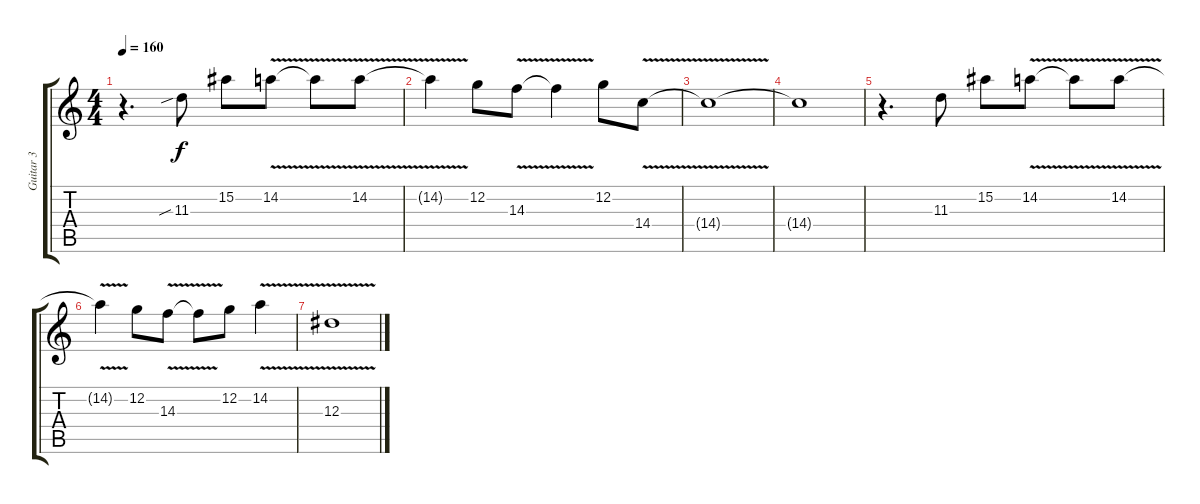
\track ("Guitar 3" "Guitar 3") {instrument distortionguitar}
\staff {score tabs}
\tuning (C4 G3 Eb3 Bb2 F2 C2) {hide}
\ts (4 4)
\tempo 160
\clef g2
\ks c
r.4{d dy f} 11.3{sib}.8 15.2.8 14.2{v}.8 14.2{t}.8 14.2{v}.8 |
14.2{t}.4 12.2.8 14.3{v}.8 14.3{t}.4 12.2.8 14.4{v}.8 |
14.4{t}.1 |
14.4{t}.1 |
r.4{d} 11.3.8 15.2.8 14.2{v}.8 14.2{t}.8 14.2{v}.8 |
14.2{t}.4 12.2.8 14.3{v}.8 14.3{t}.8 12.2.8 14.2{v}.4 |
12.3{v}.1
